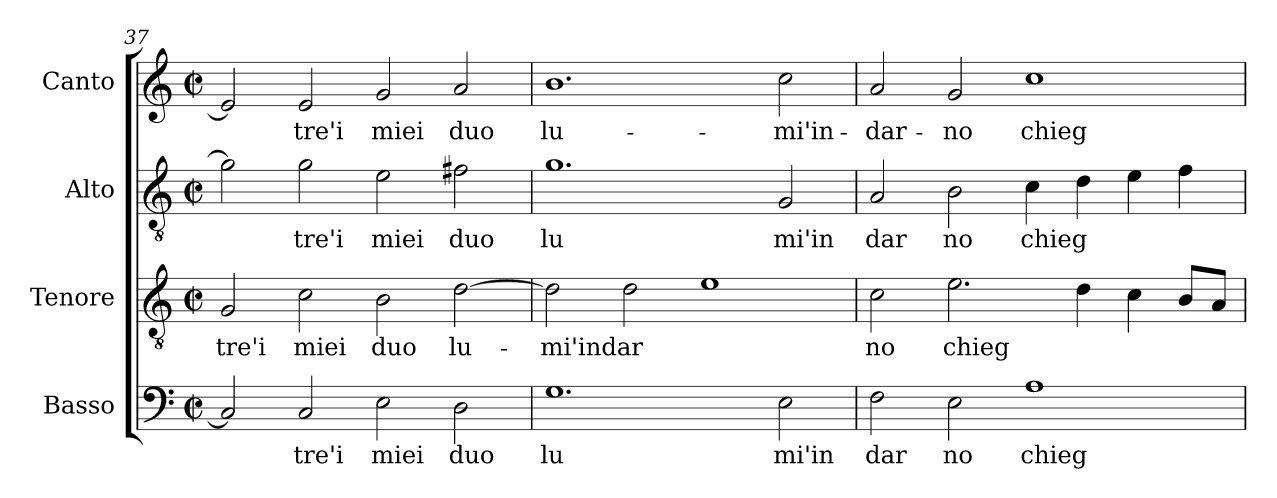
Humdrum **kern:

**kern	**text	**kern	**text	**kern	**text	**kern	**text
*part4	*part4	*part3	*part3	*part2	*part2	*part1	*part1
*staff4	*staff4	*staff3	*staff3	*staff2	*staff2	*staff1	*staff1
*I"Basso	*	*I"Tenore	*	*I"Alto	*	*I"Canto	*
*clefF4	*	*clefGv2	*	*clefGv2	*	*clefG2	*
*k[]	*	*k[]	*	*k[]	*	*k[]	*
*C:	*	*C:	*	*C:	*	*C:	*
*M2/2	*	*M2/2	*	*M2/2	*	*M2/2	*
*met(c|)	*	*met(c|)	*	*met(c|)	*	*met(c|)	*
=37	=37	=37	=37	=37	=37	=37	=37
!	!LO:LY:b:cj	!	!LO:LY:b:cj	!	!LO:LY:b:cj	!	!LO:LY:b:cj
2C/]	.	2G/	-tre'i	2g\]	.	2e/]	--
!	!LO:LY:b:cj	!	!LO:LY:b:cj	!	!LO:LY:b:cj	!	!LO:LY:b:cj
2C/	tre'i	2c\	miei	2g\	tre'i	2e/	-tre'i
!	!LO:LY:b:cj	!	!LO:LY:b:cj	!	!LO:LY:b:cj	!	!LO:LY:b:cj
2E\	miei	2B\	duo	2e\	miei	2g/	miei
!	!LO:LY:b:cj	!	!LO:LY:b:cj	!	!LO:LY:b:cj	!	!LO:LY:b:cj
2D\	duo	[>2d\	lu-	2f#X\	duo	2a/	duo
=38	=38	=38	=38	=38	=38	=38	=38
!	!LO:LY:b:cj	!	!LO:LY:b:cj	!	!LO:LY:b:cj	!	!LO:LY:b:cj
1.G	lu	2d\]	-mi'indar-	1.g	lu	1.b	lu-
!	!	!	!LO:LY:b:cj	!	!	!	!
.	.	2d\	--	.	.	.	.
!	!	!	!LO:LY:b:cj	!	!	!	!
.	.	1e	--	.	.	.	.
!	!LO:LY:b:cj	!	!	!	!LO:LY:b:cj	!	!LO:LY:b:cj
2E\	mi'in	.	.	2G/	mi'in	2cc\	-mi'in-
=39	=39	=39	=39	=39	=39	=39	=39
!	!LO:LY:b:cj	!	!LO:LY:b:cj	!	!LO:LY:b:cj	!	!LO:LY:b:cj
2F\	dar	2c\	-no	2A/	dar	2a/	-dar-
!	!LO:LY:b:cj	!	!LO:LY:b:cj	!	!LO:LY:b:cj	!	!LO:LY:b:cj
2E\	no	2.e\	chieg-	2B\	no	2g/	-no
!	!LO:LY:b:cj	!	!	!	!LO:LY:b:cj	!	!LO:LY:b:cj
1A	chieg	.	.	4c\	chieg	1cc	chieg-
!	!	!	!LO:LY:b:cj	!	!LO:LY:b:cj	!	!
.	.	4d\	--	4d\	.	.	.
!	!	!	!LO:LY:b:cj	!	!LO:LY:b:cj	!	!
.	.	4c\	--	4e\	.	.	.
!	!	!	!LO:LY:b:cj	!	!LO:LY:b:cj	!	!
.	.	8B/L	--	4f\	.	.	.
!	!	!	!LO:LY:b:cj	!	!	!	!
.	.	8A/J	--	.	.	.	.
=	=	=	=	=	=	=	=
*-	*-	*-	*-	*-	*-	*-	*-
